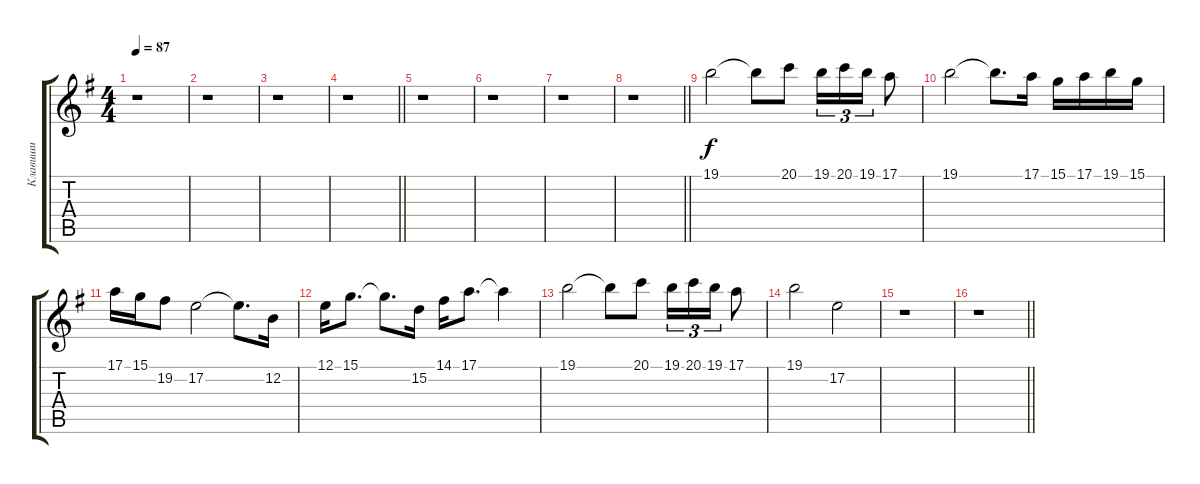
\track ("Клавиши" "Клавиши") {instrument lead1square}
\staff {score tabs}
\tuning (E4 B3 G3 D3 A2 E2) {hide}
\ts (4 4)
\tempo 87
\clef g2
\ks eminor
r.1{dy f} |
r.1 |
r.1 |
\barLineRight lightlight
r.1 |
r.1 |
r.1 |
r.1 |
\barLineRight lightlight
r.1 |
19.1.2 19.1{t}.8 20.1.8 19.1.16{tu (3 2)} 20.1.16{tu (3 2)} 19.1.16{tu (3 2)} 17.1.8 |
19.1.2 19.1{t}.8{d} 17.1.16 15.1.16 17.1.16 19.1.16 15.1.16 |
17.1.16 15.1.16 19.2.8 17.2.2 17.2{t}.8{d} 12.2.16 |
12.1.16 15.1.8{d} 15.1{t}.8{d} 15.2.16 14.1.16 17.1.8{d} 17.1{t}.4 |
19.1.2 19.1{t}.8 20.1.8 19.1.16{tu (3 2)} 20.1.16{tu (3 2)} 19.1.16{tu (3 2)} 17.1.8 |
19.1.2 17.2.2 |
r.1 |
\barLineRight lightlight
r.1
